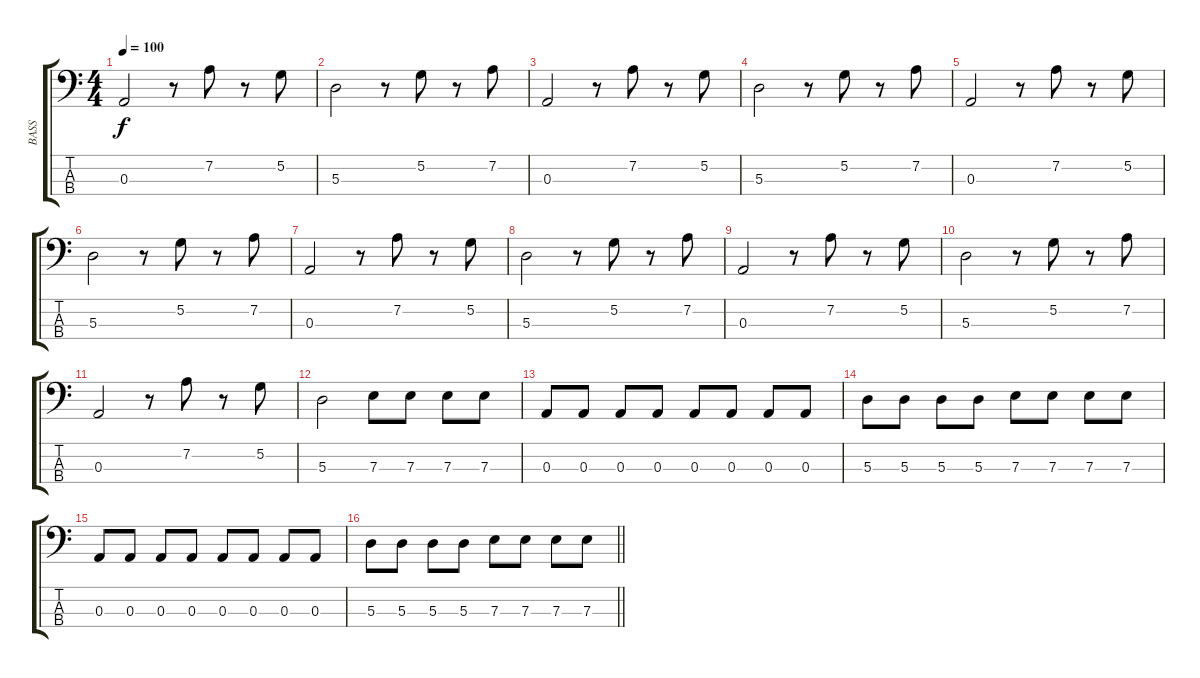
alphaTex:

\track ("BASS" "BASS") {instrument electricbassfinger}
\staff {score tabs}
\tuning (G2 D2 A1 E1) {hide}
\ts (4 4)
\tempo 100
\clef f4
\ks c
0.3.2{dy f} r.8 7.2.8 r.8 5.2.8 |
5.3.2 r.8 5.2.8 r.8 7.2.8 |
0.3.2 r.8 7.2.8 r.8 5.2.8 |
5.3.2 r.8 5.2.8 r.8 7.2.8 |
0.3.2 r.8 7.2.8 r.8 5.2.8 |
5.3.2 r.8 5.2.8 r.8 7.2.8 |
0.3.2 r.8 7.2.8 r.8 5.2.8 |
5.3.2 r.8 5.2.8 r.8 7.2.8 |
0.3.2 r.8 7.2.8 r.8 5.2.8 |
5.3.2 r.8 5.2.8 r.8 7.2.8 |
0.3.2 r.8 7.2.8 r.8 5.2.8 |
5.3.2 7.3.8 7.3.8 7.3.8 7.3.8 |
0.3.8 0.3.8 0.3.8 0.3.8 0.3.8 0.3.8 0.3.8 0.3.8 |
5.3.8 5.3.8 5.3.8 5.3.8 7.3.8 7.3.8 7.3.8 7.3.8 |
0.3.8 0.3.8 0.3.8 0.3.8 0.3.8 0.3.8 0.3.8 0.3.8 |
\barLineRight lightlight
5.3.8 5.3.8 5.3.8 5.3.8 7.3.8 7.3.8 7.3.8 7.3.8
